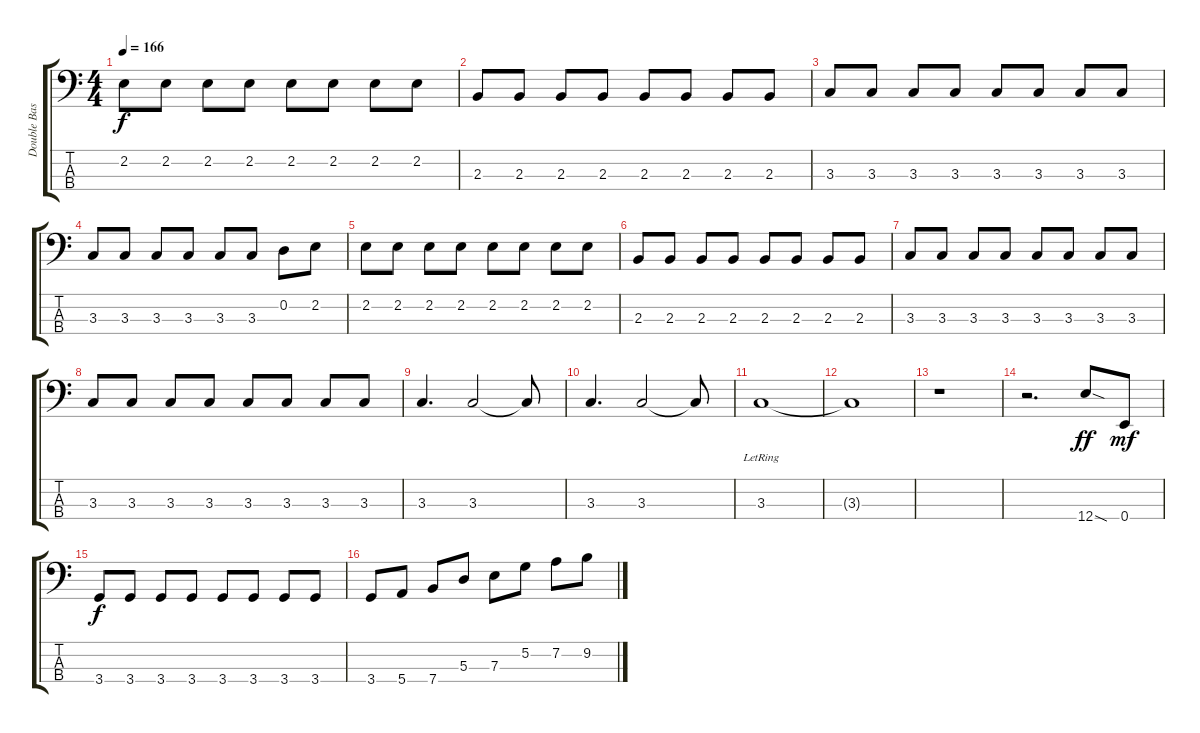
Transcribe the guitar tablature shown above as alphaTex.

\track ("Double Bass" "Double Bas") {instrument acousticbass}
\staff {score tabs}
\tuning (G2 D2 A1 E1) {hide}
\ts (4 4)
\tempo 166
\clef f4
\ks c
2.2.8{dy f} 2.2.8 2.2.8 2.2.8 2.2.8 2.2.8 2.2.8 2.2.8 |
2.3.8 2.3.8 2.3.8 2.3.8 2.3.8 2.3.8 2.3.8 2.3.8 |
3.3.8 3.3.8 3.3.8 3.3.8 3.3.8 3.3.8 3.3.8 3.3.8 |
3.3.8 3.3.8 3.3.8 3.3.8 3.3.8 3.3.8 0.2.8 2.2.8 |
2.2.8 2.2.8 2.2.8 2.2.8 2.2.8 2.2.8 2.2.8 2.2.8 |
2.3.8 2.3.8 2.3.8 2.3.8 2.3.8 2.3.8 2.3.8 2.3.8 |
3.3.8 3.3.8 3.3.8 3.3.8 3.3.8 3.3.8 3.3.8 3.3.8 |
3.3.8 3.3.8 3.3.8 3.3.8 3.3.8 3.3.8 3.3.8 3.3.8 |
3.3.4{d} 3.3.2 3.3{t}.8 |
3.3.4{d} 3.3.2 3.3{t}.8 |
3.3{lr}.1 |
3.3{t}.1 |
r.1 |
r.2{d} 12.4{sod}.8{dy ff} 0.4.8{dy mf} |
3.4.8{dy f} 3.4.8 3.4.8 3.4.8 3.4.8 3.4.8 3.4.8 3.4.8 |
3.4.8 5.4.8 7.4.8 5.3.8 7.3.8 5.2.8 7.2.8 9.2.8
